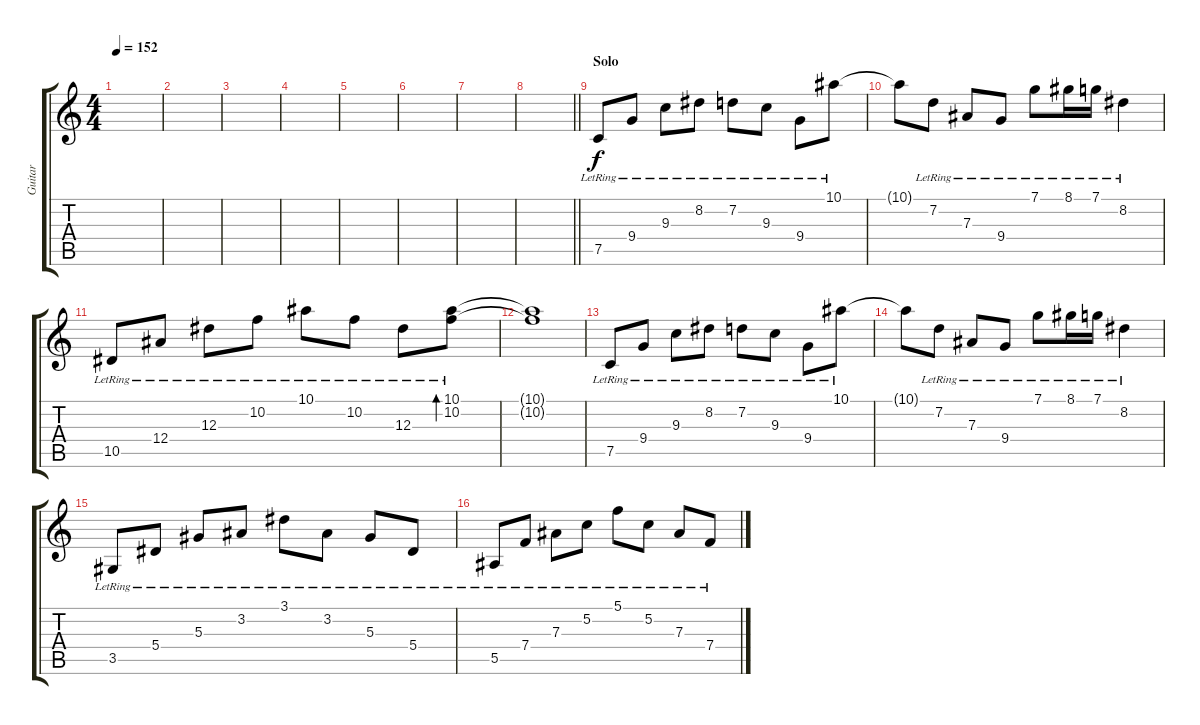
\track ("Guitar" "Guitar") {instrument distortionguitar}
\staff {score tabs}
\tuning (C4 G3 Eb3 Bb2 F2 C2) {hide}
\ts (4 4)
\tempo 152
\clef g2
\ks c
|
|
|
|
|
|
|
\barLineRight lightlight
|
\section ("" "Solo")
7.5{lr}.8{instrument electricguitarclean} 9.4{lr}.8 9.3{lr}.8 8.2{lr}.8 7.2{lr}.8 9.3{lr}.8 9.4{lr}.8 10.1{lr}.8 |
10.1{t}.8 7.2{lr}.8 7.3{lr}.8 9.4{lr}.8 7.1{lr}.8 8.1{lr}.16 7.1{lr}.16 8.2{lr}.4 |
10.5{lr}.8 12.4{lr}.8 12.3{lr}.8 10.2{lr}.8 10.1{lr}.8 10.2{lr}.8 12.3{lr}.8 (10.1{lr} 10.2{lr}).8{bd 240} |
(10.1{t} 10.2{t}).1 |
7.5{lr}.8 9.4{lr}.8 9.3{lr}.8 8.2{lr}.8 7.2{lr}.8 9.3{lr}.8 9.4{lr}.8 10.1{lr}.8 |
10.1{t}.8 7.2{lr}.8 7.3{lr}.8 9.4{lr}.8 7.1{lr}.8 8.1{lr}.16 7.1{lr}.16 8.2{lr}.4 |
3.5{lr}.8 5.4{lr}.8 5.3{lr}.8 3.2{lr}.8 3.1{lr}.8 3.2{lr}.8 5.3{lr}.8 5.4{lr}.8 |
5.5{lr}.8 7.4{lr}.8 7.3{lr}.8 5.2{lr}.8 5.1{lr}.8 5.2{lr}.8 7.3{lr}.8 7.4{lr}.8
